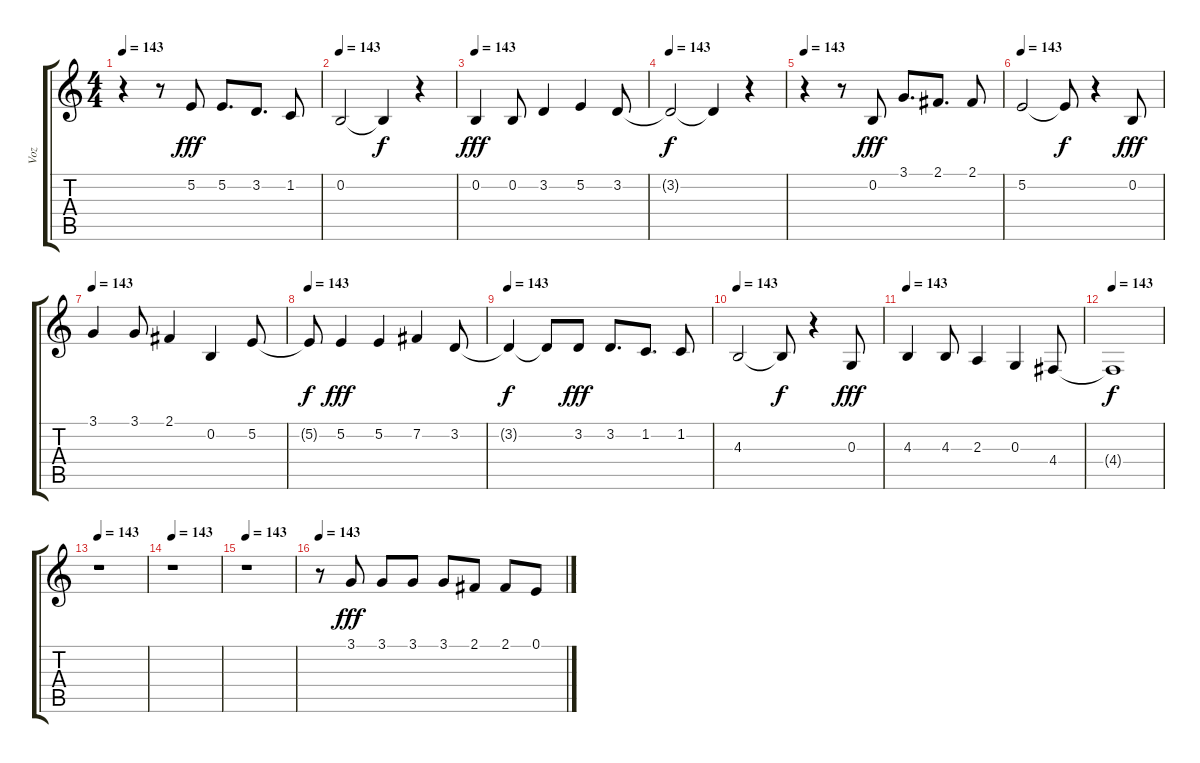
\track ("Voz" "Voz") {instrument lead1square}
\staff {score tabs}
\tuning (E4 B3 G3 D3 A2 E2) {hide}
\ts (4 4)
\tempo 143
\clef g2
\ks c
r.4{dy f} r.8 5.2.8{dy fff} 5.2.8{d} 3.2.8{d} 1.2.8 |
\tempo 143
0.2.2 0.2{t}.4{dy f} r.4 |
\tempo 143
0.2.4{dy fff} 0.2.8 3.2.4 5.2.4 3.2.8 |
\tempo 143
3.2{t}.2{dy f} 3.2{t}.4 r.4 |
\tempo 143
r.4 r.8 0.2.8{dy fff} 3.1.8{d} 2.1.8{d} 2.1.8 |
\tempo 143
5.2.2 5.2{t}.8{dy f} r.4 0.2.8{dy fff} |
\tempo 143
3.1.4 3.1.8 2.1.4 0.2.4 5.2.8 |
\tempo 143
5.2{t}.8{dy f} 5.2.4{dy fff} 5.2.4 7.2.4 3.2.8 |
\tempo 143
3.2{t}.4{dy f} 3.2{t}.8 3.2.8{dy fff} 3.2.8{d} 1.2.8{d} 1.2.8 |
\tempo 143
4.3.2 4.3{t}.8{dy f} r.4 0.3.8{dy fff} |
\tempo 143
4.3.4 4.3.8 2.3.4 0.3.4 4.4.8 |
\tempo 143
4.4{t}.1{dy f} |
\tempo 143
r.1 |
\tempo 143
r.1 |
\tempo 143
r.1 |
\tempo 143
r.8 3.1.8{dy fff} 3.1.8 3.1.8 3.1.8 2.1.8 2.1.8 0.1.8
